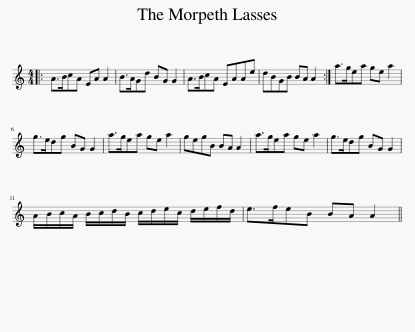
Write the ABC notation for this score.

X:1
L:1/8
M:4/4
I:linebreak $
K:C
V:1 treble
V:1
|: A>BcA EA A2 | B>AGd BG G2 | A>BcA EAAe | dBGB BA A2 :| a>gea ge a2 |$ %5
 g>edg BG G2 | a>gea ge a2 | gegB BA A2 | a>gea ge a2 | g>edg BG G2 |$ %10
 A/B/c/A/ B/c/d/B/ c/d/e/c/ d/e/f/d/ | e>feB BA A2 || %12
